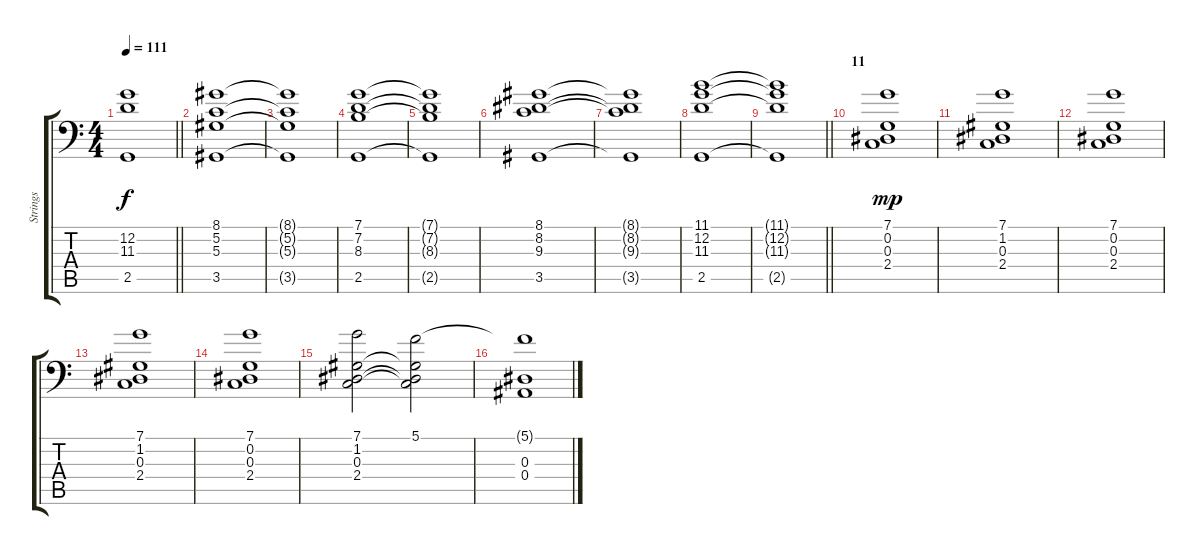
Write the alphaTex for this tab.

\track ("Strings" "Strings") {instrument stringensemble1}
\staff {score tabs}
\tuning (C4 G3 Eb3 Bb2 F2 Bb1) {hide}
\ts (4 4)
\tempo 111
\clef f4
\barLineRight lightlight
\ks c
(12.2{t} 11.3{t} 2.5{t}).1{dy f} |
(8.1 5.2 5.3 3.5).1 |
(8.1{t} 5.2{t} 5.3{t} 3.5{t}).1 |
(7.1 7.2 8.3 2.5).1 |
(7.1{t} 7.2{t} 8.3{t} 2.5{t}).1 |
(8.1 8.2 9.3 3.5).1 |
(8.1{t} 8.2{t} 9.3{t} 3.5{t}).1 |
(11.1 12.2 11.3 2.5).1 |
\barLineRight lightlight
(11.1{t} 12.2{t} 11.3{t} 2.5{t}).1 |
\section ("" "11")
(7.1 0.2 0.3 2.4).1{dy mp} |
(7.1 1.2 0.3 2.4).1 |
(7.1 0.2 0.3 2.4).1 |
(7.1 1.2 0.3 2.4).1 |
(7.1 0.2 0.3 2.4).1 |
(7.1 1.2 0.3 2.4).2 (5.1 1.2{t} 0.3{t} 2.4{t}).2 |
(5.1{t} 0.3 0.4).1
